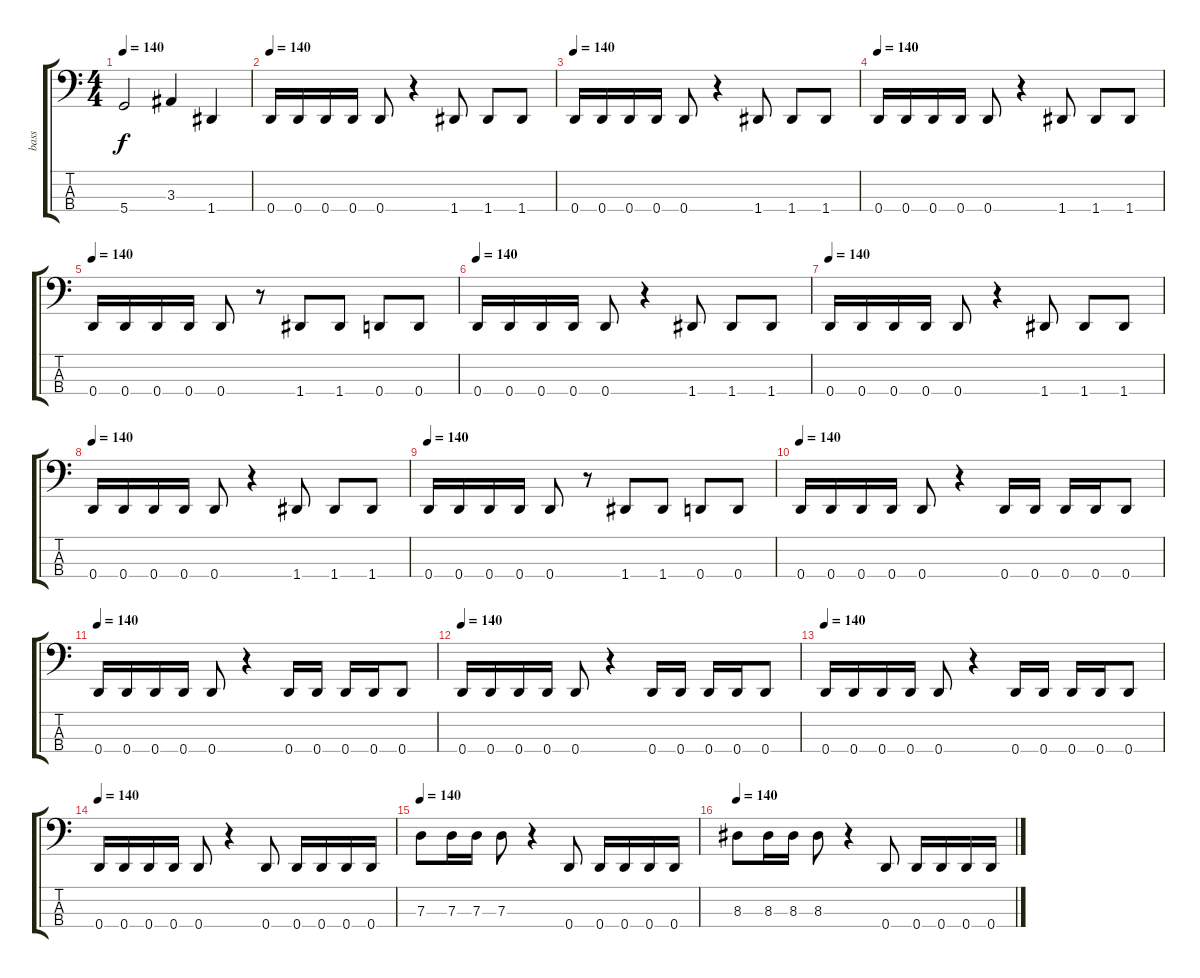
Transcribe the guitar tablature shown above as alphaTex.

\track ("bass" "bass") {instrument electricbasspick}
\staff {score tabs}
\tuning (F2 C2 G1 D1) {hide}
\ts (4 4)
\tempo 140
\clef f4
\ks c
5.4.2{dy f} 3.3.4 1.4.4 |
\tempo 140
0.4.16 0.4.16 0.4.16 0.4.16 0.4.8 r.4 1.4.8 1.4.8 1.4.8 |
\tempo 140
0.4.16 0.4.16 0.4.16 0.4.16 0.4.8 r.4 1.4.8 1.4.8 1.4.8 |
\tempo 140
0.4.16 0.4.16 0.4.16 0.4.16 0.4.8 r.4 1.4.8 1.4.8 1.4.8 |
\tempo 140
0.4.16 0.4.16 0.4.16 0.4.16 0.4.8 r.8 1.4.8 1.4.8 0.4.8 0.4.8 |
\tempo 140
0.4.16 0.4.16 0.4.16 0.4.16 0.4.8 r.4 1.4.8 1.4.8 1.4.8 |
\tempo 140
0.4.16 0.4.16 0.4.16 0.4.16 0.4.8 r.4 1.4.8 1.4.8 1.4.8 |
\tempo 140
0.4.16 0.4.16 0.4.16 0.4.16 0.4.8 r.4 1.4.8 1.4.8 1.4.8 |
\tempo 140
0.4.16 0.4.16 0.4.16 0.4.16 0.4.8 r.8 1.4.8 1.4.8 0.4.8 0.4.8 |
\tempo 140
0.4.16 0.4.16 0.4.16 0.4.16 0.4.8 r.4 0.4.16 0.4.16 0.4.16 0.4.16 0.4.8 |
\tempo 140
0.4.16 0.4.16 0.4.16 0.4.16 0.4.8 r.4 0.4.16 0.4.16 0.4.16 0.4.16 0.4.8 |
\tempo 140
0.4.16 0.4.16 0.4.16 0.4.16 0.4.8 r.4 0.4.16 0.4.16 0.4.16 0.4.16 0.4.8 |
\tempo 140
0.4.16 0.4.16 0.4.16 0.4.16 0.4.8 r.4 0.4.16 0.4.16 0.4.16 0.4.16 0.4.8 |
\tempo 140
0.4.16 0.4.16 0.4.16 0.4.16 0.4.8 r.4 0.4.8 0.4.16 0.4.16 0.4.16 0.4.16 |
\tempo 140
7.3.8 7.3.16 7.3.16 7.3.8 r.4 0.4.8 0.4.16 0.4.16 0.4.16 0.4.16 |
\tempo 140
8.3.8 8.3.16 8.3.16 8.3.8 r.4 0.4.8 0.4.16 0.4.16 0.4.16 0.4.16
